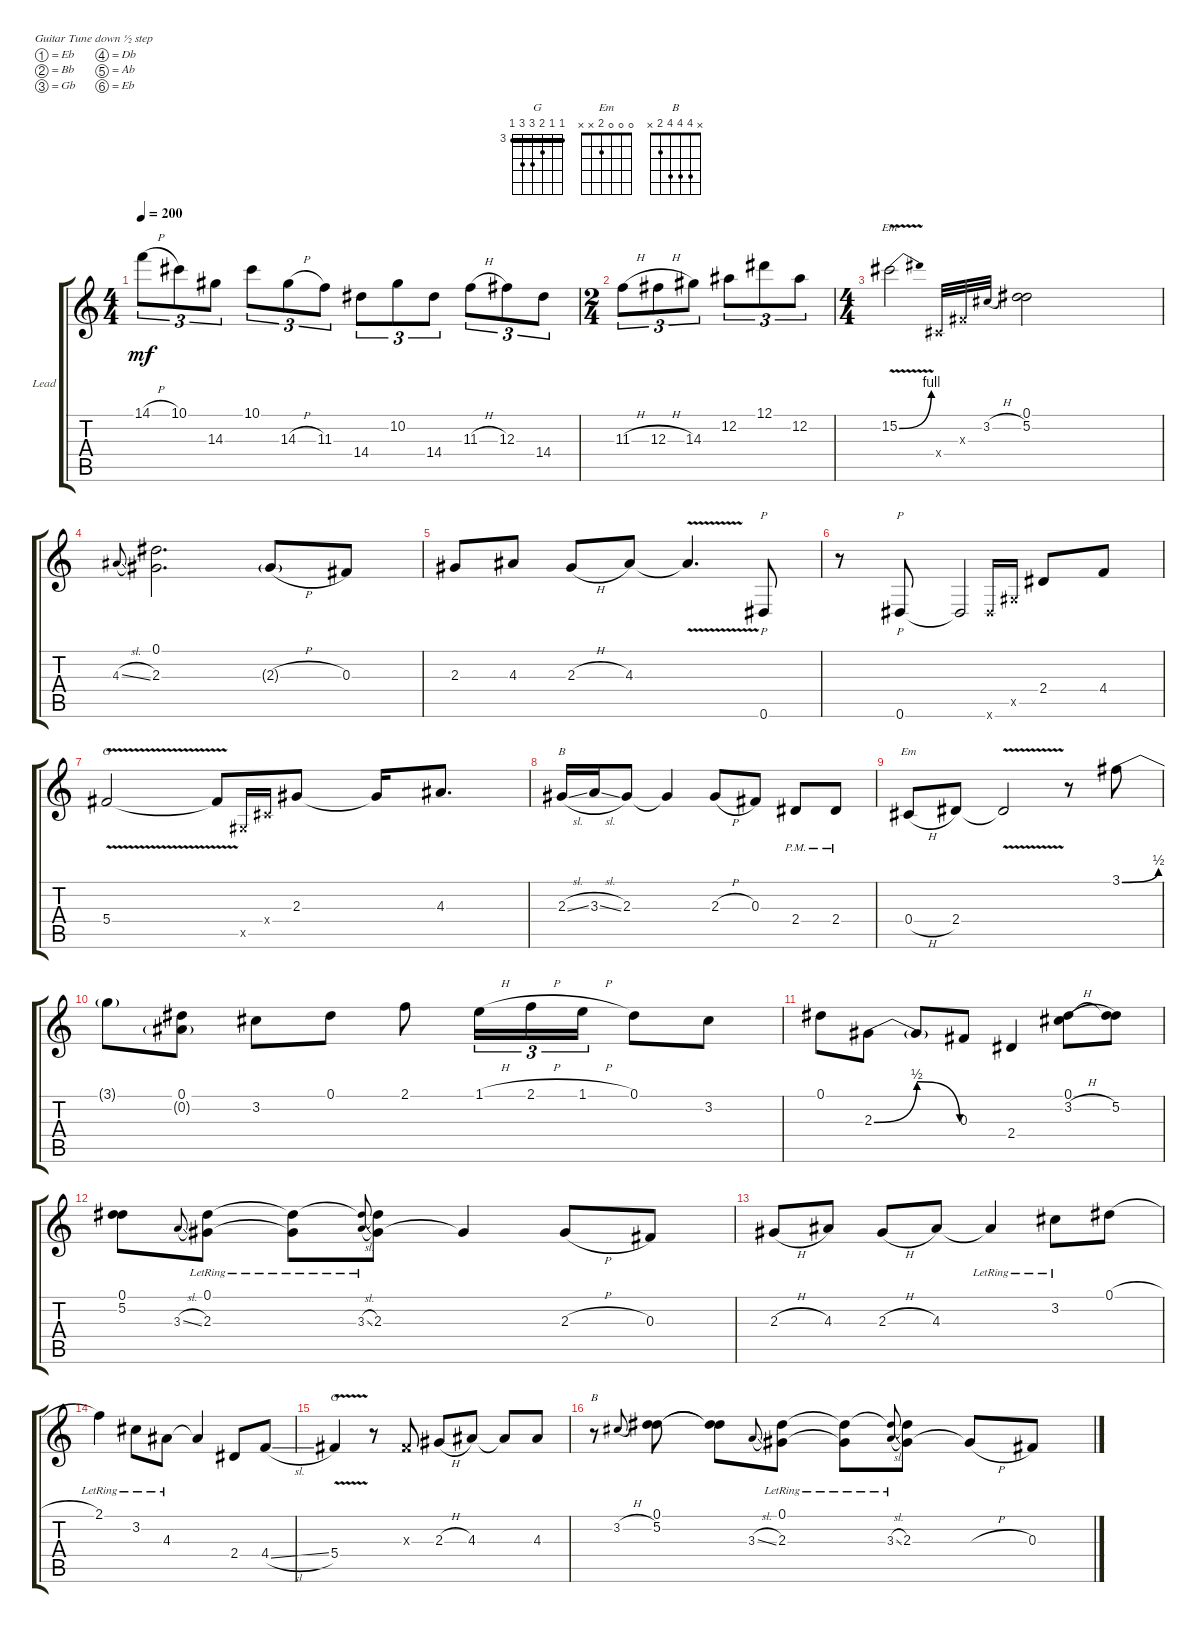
\defaultSystemsLayout 4
\bracketExtendMode groupsimilarinstruments
\firstSystemTrackNameOrientation horizontal
\otherSystemsTrackNameOrientation horizontal
\track ("Lead" "Lead") {multiBarRest instrument overdrivenguitar}
\staff {score tabs}
\tuning (Eb4 Bb3 Gb3 Db3 Ab2 Eb2)
\chord ("G" 3 3 4 5 5 3) {firstfret 3 barre (3 3)}
\chord ("Em" 0 0 0 2 x x)
\chord ("B" x 4 4 4 2 x)
\ts (4 4)
\tempo 200
\clef g2
\ks c
14.1{h}.8{tu (3 2) dy mf} 10.1.8{tu (3 2)} 14.3.8{tu (3 2)} 10.1.8{tu (3 2)} 14.3{h}.8{tu (3 2)} 11.3.8{tu (3 2)} 14.4.8{tu (3 2)} 10.2.8{tu (3 2)} 14.4.8{tu (3 2)} 11.3{h}.8{tu (3 2)} 12.3.8{tu (3 2)} 14.4.8{tu (3 2)} |
\ts (2 4)
11.3{h}.8{tu (3 2)} 12.3{h}.8{tu (3 2)} 14.3.8{tu (3 2)} 12.2.8{tu (3 2)} 12.1.8{tu (3 2)} 12.2.8{tu (3 2)} |
\ts (4 4)
15.2{be (bend 0 0 15 4) v}.2{ch "Em"} 0.4{x}.32{gr onbeat} 0.3{x}.32{gr onbeat} 3.2{h}.32{gr onbeat} (5.2 0.1).2 |
4.3{sl}.8{gr onbeat} (2.3 0.1).2{d} 2.3{h g}.8 0.3.8 |
2.3.8 4.3.8 2.3{h}.8 4.3.8 4.3{v t}.4{d} 0.6.8{p} |
r.8 0.6.8{p} 0.6{t}.2 0.6{x}.16{gr onbeat} 0.5{x}.16{gr onbeat} 2.4.8 4.4.8 |
5.4{v}.2{ch "G"} 5.4{t}.8 0.5{x}.16{gr onbeat} 0.4{x}.16{gr onbeat} 2.3.8 2.3{t}.16 4.3.8{d} |
2.3{sl}.16{ch "B"} 3.3{sl}.16 2.3.8 2.3{t}.4 2.3{h}.8 0.3.8 2.4{pm}.8 2.4{pm}.8 |
0.4{h}.8{ch "Em"} 2.4.8 2.4{v t}.2 r.8 3.1{be (bend 0 0 45.6 2)}.8 |
3.1{t}.8 (0.1 0.2{g}).8 3.2.8 0.1.8 2.1.8 1.1{h}.16{tu (3 2)} 2.1{h}.16{tu (3 2)} 1.1{h}.16{tu (3 2)} 0.1.8 3.2.8 |
0.1.8 2.3{be (bendrelease 14.399999999999999 0 28.799999999999997 2 29.4 2 46.8 0)}.8 2.3{t}.8 0.3.8 2.4.4 (3.2{h} 0.1).8 (5.2 0.1{t}).8 |
(0.1 5.2).8 3.3{sl}.8{gr onbeat} (2.3 0.1{lr}).8 (2.3{t} 0.1{lr t}).8 (3.3{sl} 0.1{lr t}).8{gr onbeat} (2.3 0.1{t}).8 2.3{t}.4 2.3{h}.8 0.3.8 |
2.3{h}.8 4.3.8 2.3{h}.8 4.3.8 4.3{lr t}.4 3.2{lr}.8 0.1{h}.8 |
2.1{lr}.4 3.2{lr}.8 4.3{lr}.8 4.3{t}.4 2.4.8 4.4{sl}.8 |
5.4{v}.4{ch "G"} r.8 0.3{x}.8 2.3{h}.8 4.3.8 4.3{t}.8 4.3.8 |
r.8{ch "B"} 3.2{h}.8{gr onbeat} (5.2 0.1).8 (5.2{t} 0.1{t}).8 3.3{sl}.8{gr onbeat} (2.3 0.1{lr}).8 (2.3{t} 0.1{lr t}).8 (3.3{sl} 0.1{lr t}).8{gr onbeat} (2.3 0.1{t}).8 2.3{h t}.8 0.3.8
